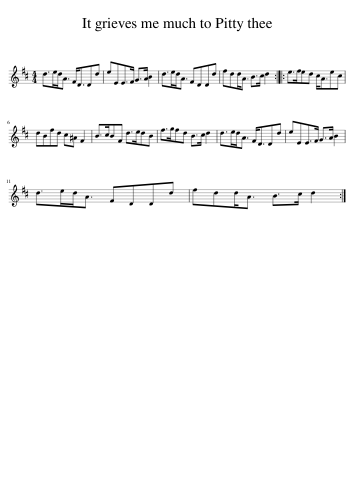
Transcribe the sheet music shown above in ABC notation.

X:1
L:1/8
M:4/4
I:linebreak $
K:D
V:1 treble
V:1
 d>ed<A F<DDd | eEE>F G>A B2 | d>ed<A FDDd | fdd<A B>c d2 :: e>fed c<Aec |$ %5
 dBfd c^A F2 | B>cBF d>edB | f>gfd B>c d2 | d>ed<A F<DDd | eEE>F G>A B2 |$ %10
 d>ed<A FDDd | fdd<A B>c d2 :| %12
